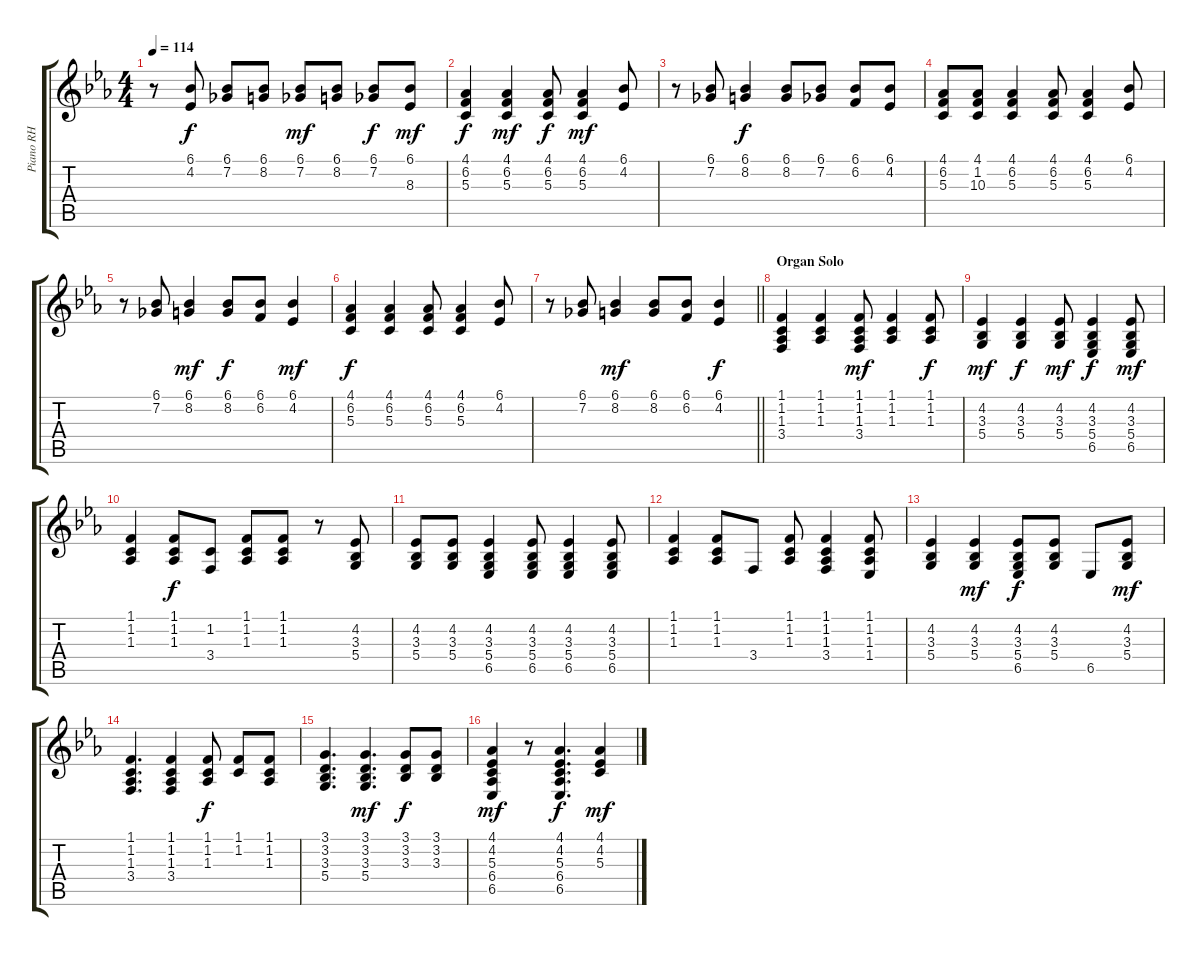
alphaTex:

\track ("Piano RH" "Piano RH") {instrument acousticgrandpiano}
\staff {score tabs}
\tuning (E4 B3 G3 D3 A2 E2) {hide}
\ts (4 4)
\tempo 114
\clef g2
\ks eb
r.8{dy mf} (6.1 4.2).8{dy f} (6.1 7.2).8 (6.1 8.2).8 (6.1 7.2).8{dy mf} (6.1 8.2).8 (6.1 7.2).8{dy f} (6.1 8.3).8{dy mf} |
(4.1 6.2 5.3).4{dy f} (4.1 6.2 5.3).4{dy mf} (4.1 6.2 5.3).8{dy f} (4.1 6.2 5.3).4{dy mf} (6.1 4.2).8 |
r.8 (6.1 7.2).8 (6.1 8.2).4{dy f} (6.1 8.2).8 (6.1 7.2).8 (6.1 6.2).8 (6.1 4.2).8 |
(4.1 6.2 5.3).8 (4.1 1.2 10.3).8 (4.1 6.2 5.3).4 (4.1 6.2 5.3).8 (4.1 6.2 5.3).4 (6.1 4.2).8 |
r.8 (6.1 7.2).8 (6.1 8.2).4{dy mf} (6.1 8.2).8{dy f} (6.1 6.2).8 (6.1 4.2).4{dy mf} |
(4.1 6.2 5.3).4{dy f} (4.1 6.2 5.3).4 (4.1 6.2 5.3).8 (4.1 6.2 5.3).4 (6.1 4.2).8 |
\barLineRight lightlight
r.8 (6.1 7.2).8 (6.1 8.2).4{dy mf} (6.1 8.2).8 (6.1 6.2).8 (6.1 4.2).4{dy f} |
\section ("" "Organ Solo")
(1.1 1.2 1.3 3.4).4 (1.1 1.2 1.3).4 (1.1 1.2 1.3 3.4).8{dy mf} (1.1 1.2 1.3).4 (1.1 1.2 1.3).8{dy f} |
(4.2 3.3 5.4).4{dy mf} (4.2 3.3 5.4).4{dy f} (4.2 3.3 5.4).8{dy mf} (4.2 3.3 5.4 6.5).4{dy f} (4.2 3.3 5.4 6.5).8{dy mf} |
(1.1 1.2 1.3).4 (1.1 1.2 1.3).8{dy f} (1.2 3.4).8 (1.1 1.2 1.3).8 (1.1 1.2 1.3).8 r.8 (4.2 3.3 5.4).8 |
(4.2 3.3 5.4).8 (4.2 3.3 5.4).8 (4.2 3.3 5.4 6.5).4 (4.2 3.3 5.4 6.5).8 (4.2 3.3 5.4 6.5).4 (4.2 3.3 5.4 6.5).8 |
(1.1 1.2 1.3).4 (1.1 1.2 1.3).8 3.4.8 (1.1 1.2 1.3).8 (1.1 1.2 1.3 3.4).4 (1.1 1.2 1.3 1.4).8 |
(4.2 3.3 5.4).4 (4.2 3.3 5.4).4{dy mf} (4.2 3.3 5.4 6.5).8{dy f} (4.2 3.3 5.4).8 6.5.8 (4.2 3.3 5.4).8{dy mf} |
(1.1 1.2 1.3 3.4).4{d} (1.1 1.2 1.3 3.4).4 (1.1 1.2 1.3).8{dy f} (1.1 1.2).8 (1.1 1.2 1.3).8 |
(3.1 3.2 3.3 5.4).4{d} (3.1 3.2 3.3 5.4).4{d dy mf} (3.1 3.2 3.3).8{dy f} (3.1 3.2 3.3).8 |
(4.1 4.2 5.3 6.4 6.5).4{dy mf} r.8 (4.1 4.2 5.3 6.4 6.5).4{d dy f} (4.1 4.2 5.3).4{dy mf}
